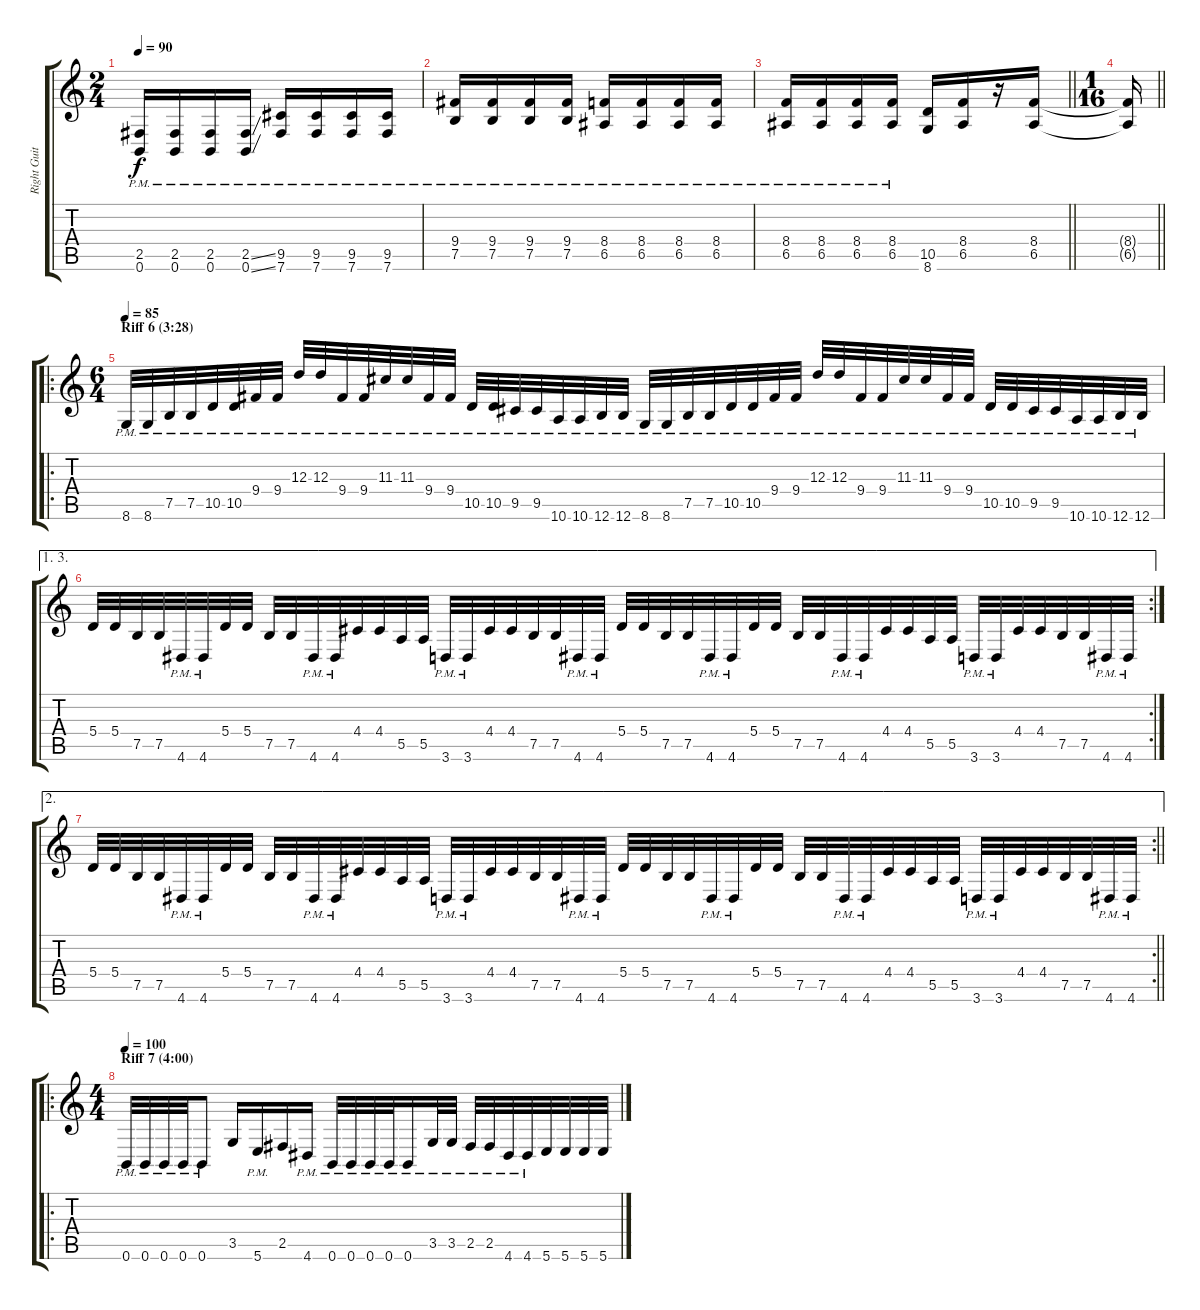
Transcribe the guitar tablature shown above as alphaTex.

\track ("Right Guitar" "Right Guit") {instrument overdrivenguitar}
\staff {score tabs}
\tuning (B3 Gb3 D3 A2 E2 B1) {hide}
\ts (2 4)
\tempo 90
\clef g2
\ks c
(2.5{pm} 0.6{pm}).16{dy f} (2.5{pm} 0.6{pm}).16 (2.5{pm} 0.6{pm}).16 (2.5{ss pm} 0.6{ss pm}).16 (9.5{pm} 7.6{pm}).16 (9.5{pm} 7.6{pm}).16 (9.5{pm} 7.6{pm}).16 (9.5{pm} 7.6{pm}).16 |
(9.4{pm} 7.5{pm}).16 (9.4{pm} 7.5{pm}).16 (9.4{pm} 7.5{pm}).16 (9.4{pm} 7.5{pm}).16 (8.4{pm} 6.5{pm}).16 (8.4{pm} 6.5{pm}).16 (8.4{pm} 6.5{pm}).16 (8.4{pm} 6.5{pm}).16 |
\barLineRight lightlight
(8.4{pm} 6.5{pm}).16 (8.4{pm} 6.5{pm}).16 (8.4{pm} 6.5{pm}).16 (8.4{pm} 6.5{pm}).16 (10.5 8.6).16 (8.4 6.5).16 r.16 (8.4 6.5).16 |
\ts (1 16)
\barLineRight lightlight
(8.4{t} 6.5{t}).16 |
\ro
\ts (6 4)
\section ("" "Riff 6 (3:28)")
\tempo 85
8.6{pm}.32 8.6{pm}.32 7.5{pm}.32 7.5{pm}.32 10.5{pm}.32 10.5{pm}.32 9.4{pm}.32 9.4{pm}.32 12.3{pm}.32 12.3{pm}.32 9.4{pm}.32 9.4{pm}.32 11.3{pm}.32 11.3{pm}.32 9.4{pm}.32 9.4{pm}.32 10.5{pm}.32 10.5{pm}.32 9.5{pm}.32 9.5{pm}.32 10.6{pm}.32 10.6{pm}.32 12.6{pm}.32 12.6{pm}.32 8.6{pm}.32 8.6{pm}.32 7.5{pm}.32 7.5{pm}.32 10.5{pm}.32 10.5{pm}.32 9.4{pm}.32 9.4{pm}.32 12.3{pm}.32 12.3{pm}.32 9.4{pm}.32 9.4{pm}.32 11.3{pm}.32 11.3{pm}.32 9.4{pm}.32 9.4{pm}.32 10.5{pm}.32 10.5{pm}.32 9.5{pm}.32 9.5{pm}.32 10.6{pm}.32 10.6{pm}.32 12.6{pm}.32 12.6{pm}.32 |
\ae (1 3)
\rc 2
5.4.32 5.4.32 7.5.32 7.5.32 4.6{pm}.32 4.6{pm}.32 5.4.32 5.4.32 7.5.32 7.5.32 4.6{pm}.32 4.6{pm}.32 4.4.32 4.4.32 5.5.32 5.5.32 3.6{pm}.32 3.6{pm}.32 4.4.32 4.4.32 7.5.32 7.5.32 4.6{pm}.32 4.6{pm}.32 5.4.32 5.4.32 7.5.32 7.5.32 4.6{pm}.32 4.6{pm}.32 5.4.32 5.4.32 7.5.32 7.5.32 4.6{pm}.32 4.6{pm}.32 4.4.32 4.4.32 5.5.32 5.5.32 3.6{pm}.32 3.6{pm}.32 4.4.32 4.4.32 7.5.32 7.5.32 4.6{pm}.32 4.6{pm}.32 |
\ae 2
\rc 2
\barLineRight lightlight
5.4.32 5.4.32 7.5.32 7.5.32 4.6{pm}.32 4.6{pm}.32 5.4.32 5.4.32 7.5.32 7.5.32 4.6{pm}.32 4.6{pm}.32 4.4.32 4.4.32 5.5.32 5.5.32 3.6{pm}.32 3.6{pm}.32 4.4.32 4.4.32 7.5.32 7.5.32 4.6{pm}.32 4.6{pm}.32 5.4.32 5.4.32 7.5.32 7.5.32 4.6{pm}.32 4.6{pm}.32 5.4.32 5.4.32 7.5.32 7.5.32 4.6{pm}.32 4.6{pm}.32 4.4.32 4.4.32 5.5.32 5.5.32 3.6{pm}.32 3.6{pm}.32 4.4.32 4.4.32 7.5.32 7.5.32 4.6{pm}.32 4.6{pm}.32 |
\ro
\ts (4 4)
\section ("" "Riff 7 (4:00)")
\tempo 100
0.6{pm}.32 0.6{pm}.32 0.6{pm}.32 0.6{pm}.32 0.6{pm}.8 3.5.16 5.6{pm}.16 2.5.16 4.6{pm}.16 0.6{pm}.32 0.6{pm}.32 0.6{pm}.32 0.6{pm}.32 0.6{pm}.16 3.5{pm}.32 3.5{pm}.32 2.5{pm}.32 2.5{pm}.32 4.6{pm}.32 4.6{pm}.32 5.6.32 5.6.32 5.6.32 5.6.32
